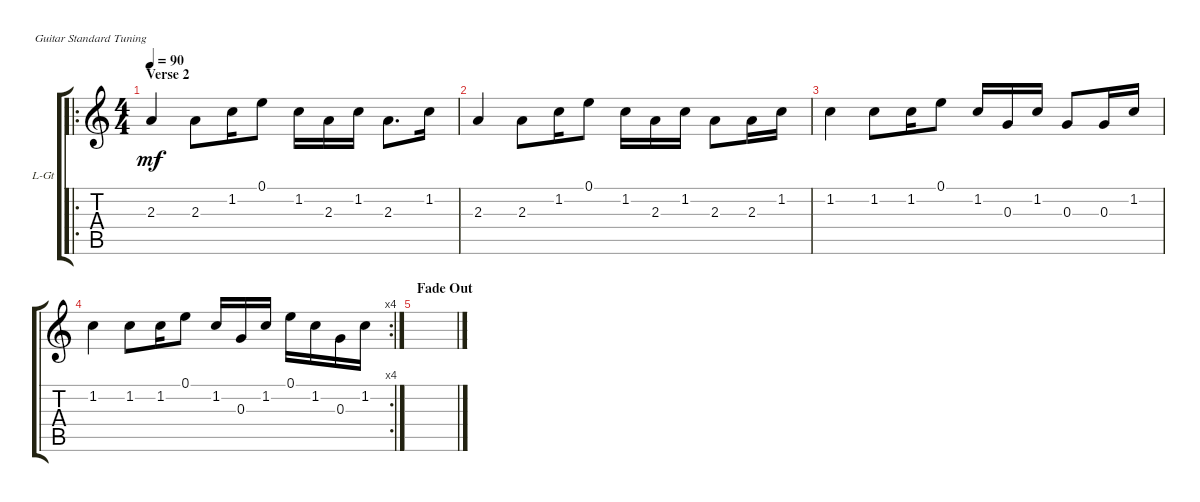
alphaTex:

\defaultSystemsLayout 4
\bracketExtendMode groupsimilarinstruments
\firstSystemTrackNameOrientation horizontal
\otherSystemsTrackNameOrientation horizontal
\track ("Lead Guitar" "L-Gt") {instrument electricguitarclean}
\staff {score tabs}
\tuning (E4 B3 G3 D3 A2 E2)
\ro
\ts (4 4)
\section ("" "Verse 2")
\tempo 90
\clef g2
\ks c
2.3.4{dy mf} 2.3.8 1.2.16 0.1.8 1.2.16 2.3.16 1.2.16 2.3.8{d} 1.2.16 |
2.3.4 2.3.8 1.2.16 0.1.8 1.2.16 2.3.16 1.2.16 2.3.8 2.3.16 1.2.16 |
1.2.4 1.2.8 1.2.16 0.1.8 1.2.16 0.3.16 1.2.16 0.3.8 0.3.16 1.2.16 |
\rc 4
1.2.4 1.2.8 1.2.16 0.1.8 1.2.16 0.3.16 1.2.16 0.1.16 1.2.16 0.3.16 1.2.16 |
\section ("" "Fade Out")
